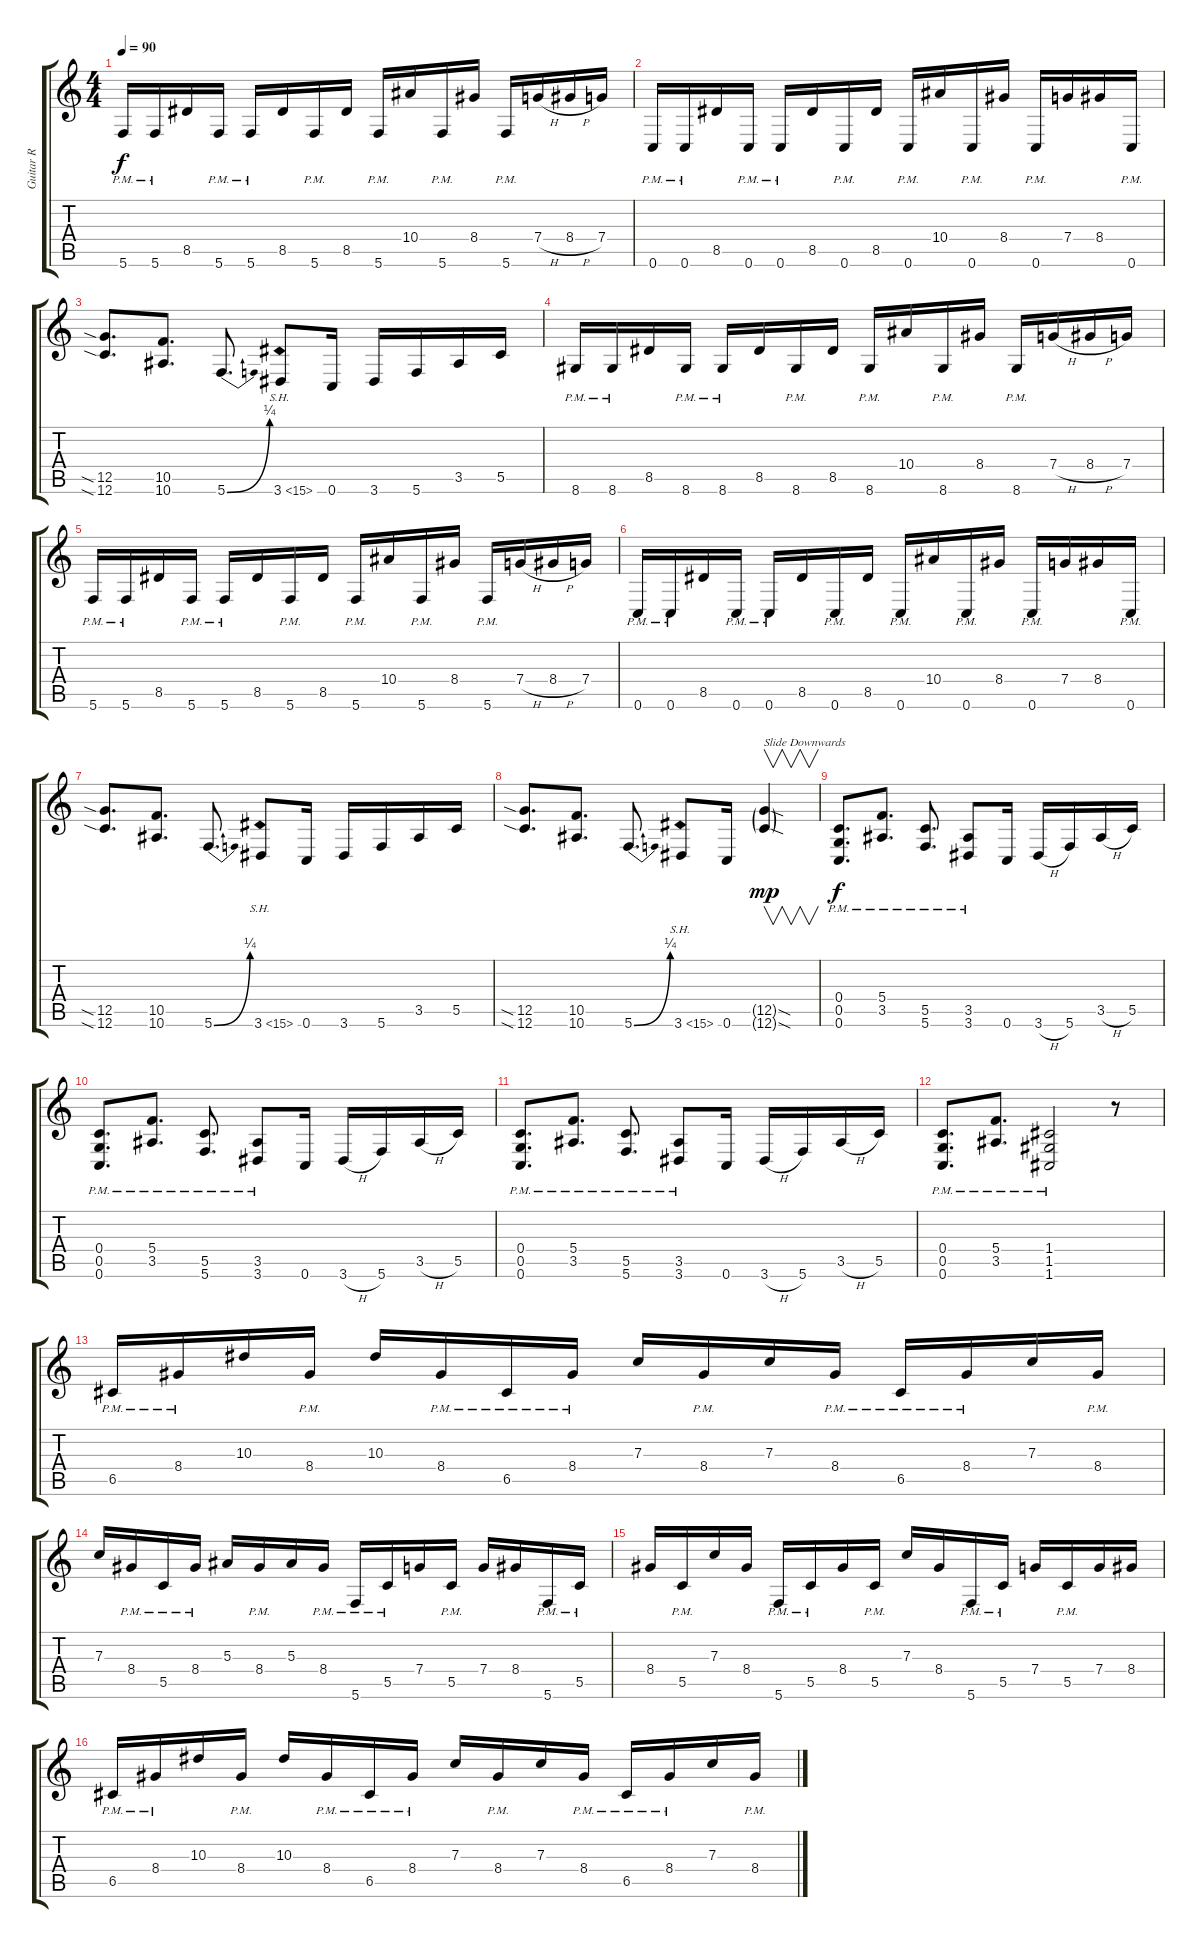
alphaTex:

\track ("Guitar R" "Guitar R") {instrument acousticguitarsteel}
\staff {score tabs}
\tuning (D4 A3 F3 C3 G2 C2) {hide}
\ts (4 4)
\tempo 90
\clef g2
\ks c
5.6{pm}.16{dy f} 5.6{pm}.16 8.5.16 5.6{pm}.16 5.6{pm}.16 8.5.16 5.6{pm}.16 8.5.16 5.6{pm}.16 10.4.16 5.6{pm}.16 8.4.16 5.6{pm}.16 7.4{h}.16 8.4{h}.16 7.4.16 |
0.6{pm}.16 0.6{pm}.16 8.5.16 0.6{pm}.16 0.6{pm}.16 8.5.16 0.6{pm}.16 8.5.16 0.6{pm}.16 10.4.16 0.6{pm}.16 8.4.16 0.6{pm}.16 7.4.16 8.4.16 0.6{pm}.16 |
(12.5{sia} 12.6{sia}).8{d} (10.5 10.6).8{d} 5.6{be (bend 0 0 60 1)}.8{d} 3.6{sh 12}.8 0.6.16 3.6.16 5.6.16 3.5.16 5.5.16 |
8.6{pm}.16 8.6{pm}.16 8.5.16 8.6{pm}.16 8.6{pm}.16 8.5.16 8.6{pm}.16 8.5.16 8.6{pm}.16 10.4.16 8.6{pm}.16 8.4.16 8.6{pm}.16 7.4{h}.16 8.4{h}.16 7.4.16 |
5.6{pm}.16 5.6{pm}.16 8.5.16 5.6{pm}.16 5.6{pm}.16 8.5.16 5.6{pm}.16 8.5.16 5.6{pm}.16 10.4.16 5.6{pm}.16 8.4.16 5.6{pm}.16 7.4{h}.16 8.4{h}.16 7.4.16 |
0.6{pm}.16 0.6{pm}.16 8.5.16 0.6{pm}.16 0.6{pm}.16 8.5.16 0.6{pm}.16 8.5.16 0.6{pm}.16 10.4.16 0.6{pm}.16 8.4.16 0.6{pm}.16 7.4.16 8.4.16 0.6{pm}.16 |
(12.5{sia} 12.6{sia}).8{d} (10.5 10.6).8{d} 5.6{be (bend 0 0 60 1)}.8{d} 3.6{sh 12}.8 0.6.16 3.6.16 5.6.16 3.5.16 5.5.16 |
(12.5{sia} 12.6{sia}).8{d} (10.5 10.6).8{d} 5.6{be (bend 0 0 60 1)}.8{d} 3.6{sh 12}.8 0.6.16 (12.5{sod g} 12.6{sod g}).4{v txt "Slide Downwards" dy mp} |
(0.4{pm} 0.5 0.6).8{d dy f} (5.4{pm} 3.5).8{d} (5.5{pm} 5.6).8{d} (3.5{pm} 3.6).8 0.6.16 3.6{h}.16 5.6.16 3.5{h}.16 5.5.16 |
(0.4{pm} 0.5 0.6).8{d} (5.4{pm} 3.5).8{d} (5.5{pm} 5.6).8{d} (3.5{pm} 3.6).8 0.6.16 3.6{h}.16 5.6.16 3.5{h}.16 5.5.16 |
(0.4{pm} 0.5 0.6).8{d} (5.4{pm} 3.5).8{d} (5.5{pm} 5.6).8{d} (3.5{pm} 3.6).8 0.6.16 3.6{h}.16 5.6.16 3.5{h}.16 5.5.16 |
(0.4{pm} 0.5 0.6).8{d} (5.4{pm} 3.5).8{d} (1.4 1.5{pm} 1.6).2 r.8 |
6.5{pm}.16 8.4{pm}.16 10.3.16 8.4{pm}.16 10.3.16 8.4{pm}.16 6.5{pm}.16 8.4{pm}.16 7.3.16 8.4{pm}.16 7.3.16 8.4{pm}.16 6.5{pm}.16 8.4{pm}.16 7.3.16 8.4{pm}.16 |
7.3.16 8.4{pm}.16 5.5{pm}.16 8.4{pm}.16 5.3.16 8.4{pm}.16 5.3.16 8.4{pm}.16 5.6{pm}.16 5.5{pm}.16 7.4.16 5.5{pm}.16 7.4.16 8.4.16 5.6{pm}.16 5.5{pm}.16 |
8.4.16 5.5{pm}.16 7.3.16 8.4.16 5.6{pm}.16 5.5{pm}.16 8.4.16 5.5{pm}.16 7.3.16 8.4.16 5.6{pm}.16 5.5{pm}.16 7.4.16 5.5{pm}.16 7.4.16 8.4.16 |
6.5{pm}.16 8.4{pm}.16 10.3.16 8.4{pm}.16 10.3.16 8.4{pm}.16 6.5{pm}.16 8.4{pm}.16 7.3.16 8.4{pm}.16 7.3.16 8.4{pm}.16 6.5{pm}.16 8.4{pm}.16 7.3.16 8.4{pm}.16
